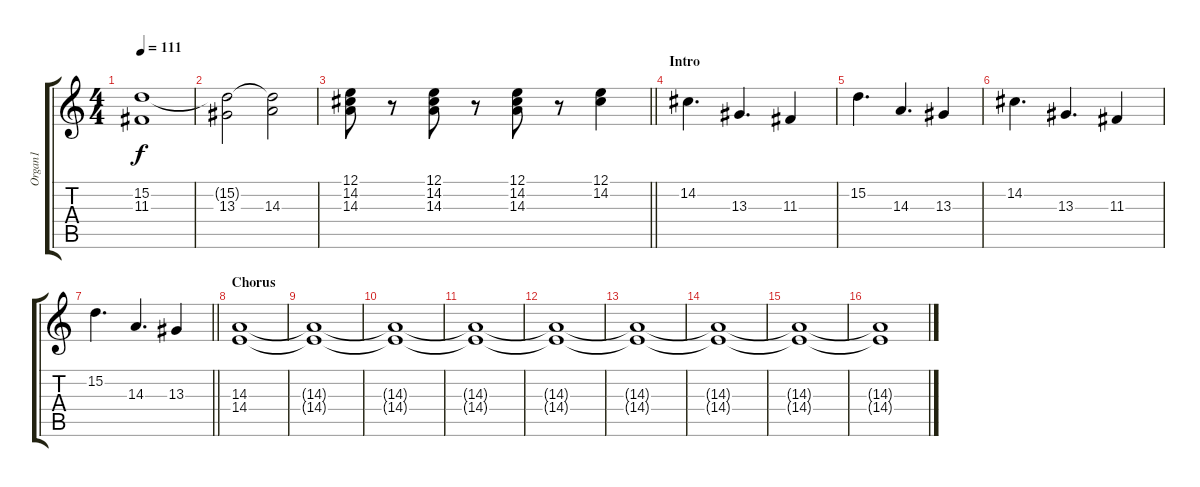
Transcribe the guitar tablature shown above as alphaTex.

\track ("Organ1" "Organ1") {instrument flute}
\staff {score tabs}
\tuning (E4 B3 G3 D3 A2 E2) {hide}
\ts (4 4)
\tempo 111
\clef g2
\ks c
(15.2 11.3).1{dy f} |
(15.2{t} 13.3).2 (15.2{t} 14.3).2 |
\barLineRight lightlight
(12.1 14.2 14.3).8 r.8 (12.1 14.2 14.3).8 r.8 (12.1 14.2 14.3).8 r.8 (12.1 14.2).4 |
\section ("" "Intro")
14.2.4{d} 13.3.4{d} 11.3.4 |
15.2.4{d} 14.3.4{d} 13.3.4 |
14.2.4{d} 13.3.4{d} 11.3.4 |
\barLineRight lightlight
15.2.4{d} 14.3.4{d} 13.3.4 |
\section ("" "Chorus")
(14.3 14.4).1 |
(14.3{t} 14.4{t}).1 |
(14.3{t} 14.4{t}).1 |
(14.3{t} 14.4{t}).1 |
(14.3{t} 14.4{t}).1 |
(14.3{t} 14.4{t}).1 |
(14.3{t} 14.4{t}).1 |
(14.3{t} 14.4{t}).1 |
(14.3{t} 14.4{t}).1
